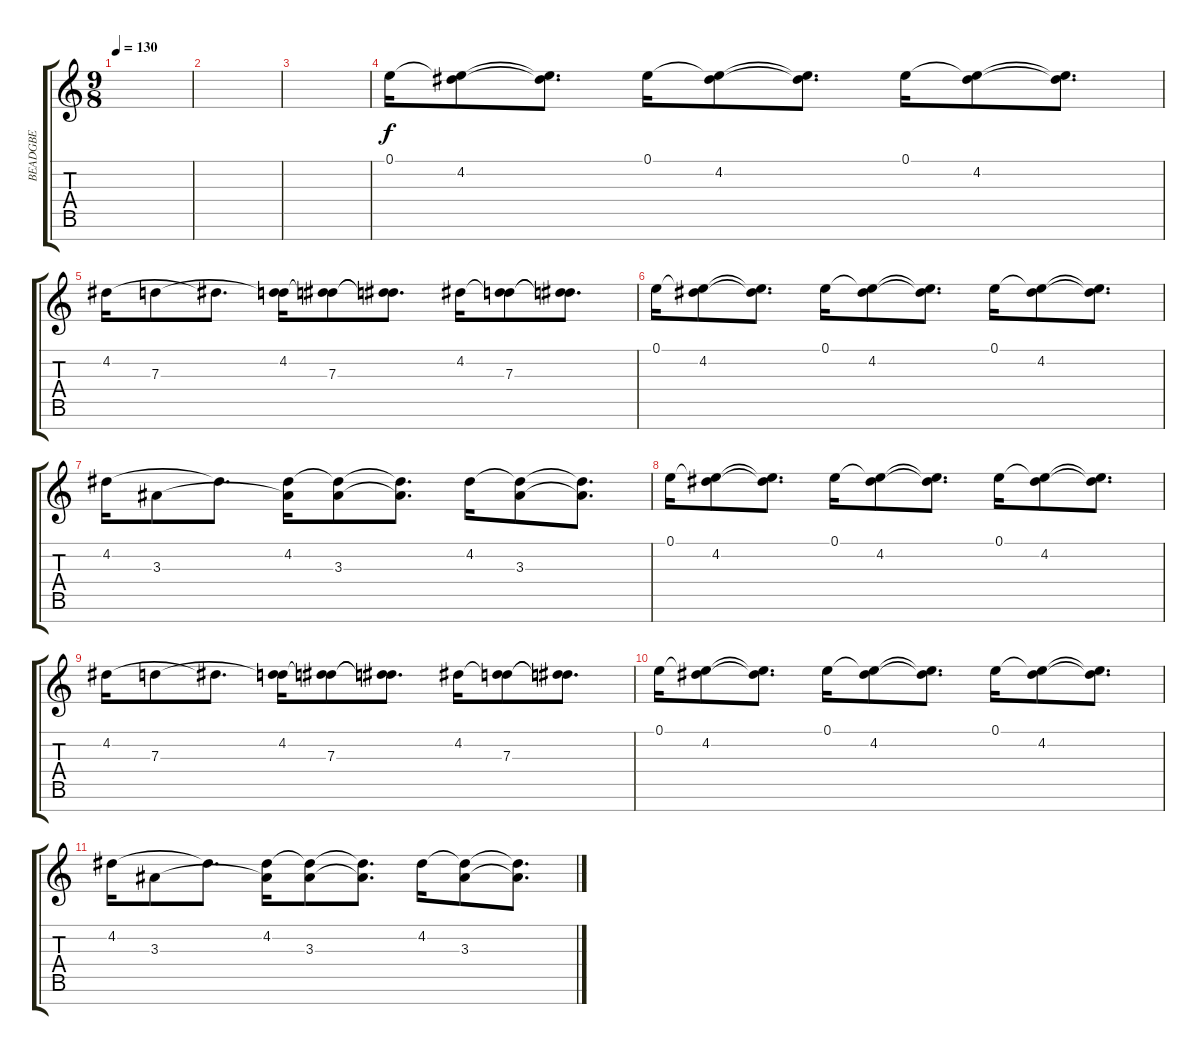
\track ("BEADGBE" "BEADGBE") {instrument distortionguitar}
\staff {score tabs}
\tuning (E4 B3 G3 D3 A2 E2 B1) {hide}
\ts (9 8)
\tempo 130
\clef g2
\ks c
|
|
|
0.1.16{balance 0 instrument pad5bowed} (0.1{t} 4.2).8 (0.1{t} 4.2{t}).8{d} 0.1.16 (0.1{t} 4.2).8 (0.1{t} 4.2{t}).8{d} 0.1.16 (0.1{t} 4.2).8 (0.1{t} 4.2{t}).8{d} |
4.2.16 7.3.8 4.2{t}.8{d} (4.2 7.3{t}).16 (4.2{t} 7.3).8 (4.2{t} 7.3{t}).8{d} 4.2.16 (4.2{t} 7.3).8 (4.2{t} 7.3{t}).8{d} |
0.1.16 (0.1{t} 4.2).8 (0.1{t} 4.2{t}).8{d} 0.1.16 (0.1{t} 4.2).8 (0.1{t} 4.2{t}).8{d} 0.1.16 (0.1{t} 4.2).8 (0.1{t} 4.2{t}).8{d} |
4.2.16 3.3.8 4.2{t}.8{d} (4.2 3.3{t}).16 (4.2{t} 3.3).8 (4.2{t} 3.3{t}).8{d} 4.2.16 (4.2{t} 3.3).8 (4.2{t} 3.3{t}).8{d} |
0.1.16{balance 0 instrument pad5bowed} (0.1{t} 4.2).8 (0.1{t} 4.2{t}).8{d} 0.1.16 (0.1{t} 4.2).8 (0.1{t} 4.2{t}).8{d} 0.1.16 (0.1{t} 4.2).8 (0.1{t} 4.2{t}).8{d} |
4.2.16 7.3.8 4.2{t}.8{d} (4.2 7.3{t}).16 (4.2{t} 7.3).8 (4.2{t} 7.3{t}).8{d} 4.2.16 (4.2{t} 7.3).8 (4.2{t} 7.3{t}).8{d} |
0.1.16 (0.1{t} 4.2).8 (0.1{t} 4.2{t}).8{d} 0.1.16 (0.1{t} 4.2).8 (0.1{t} 4.2{t}).8{d} 0.1.16 (0.1{t} 4.2).8 (0.1{t} 4.2{t}).8{d} |
4.2.16 3.3.8 4.2{t}.8{d} (4.2 3.3{t}).16 (4.2{t} 3.3).8 (4.2{t} 3.3{t}).8{d} 4.2.16 (4.2{t} 3.3).8 (4.2{t} 3.3{t}).8{d}
